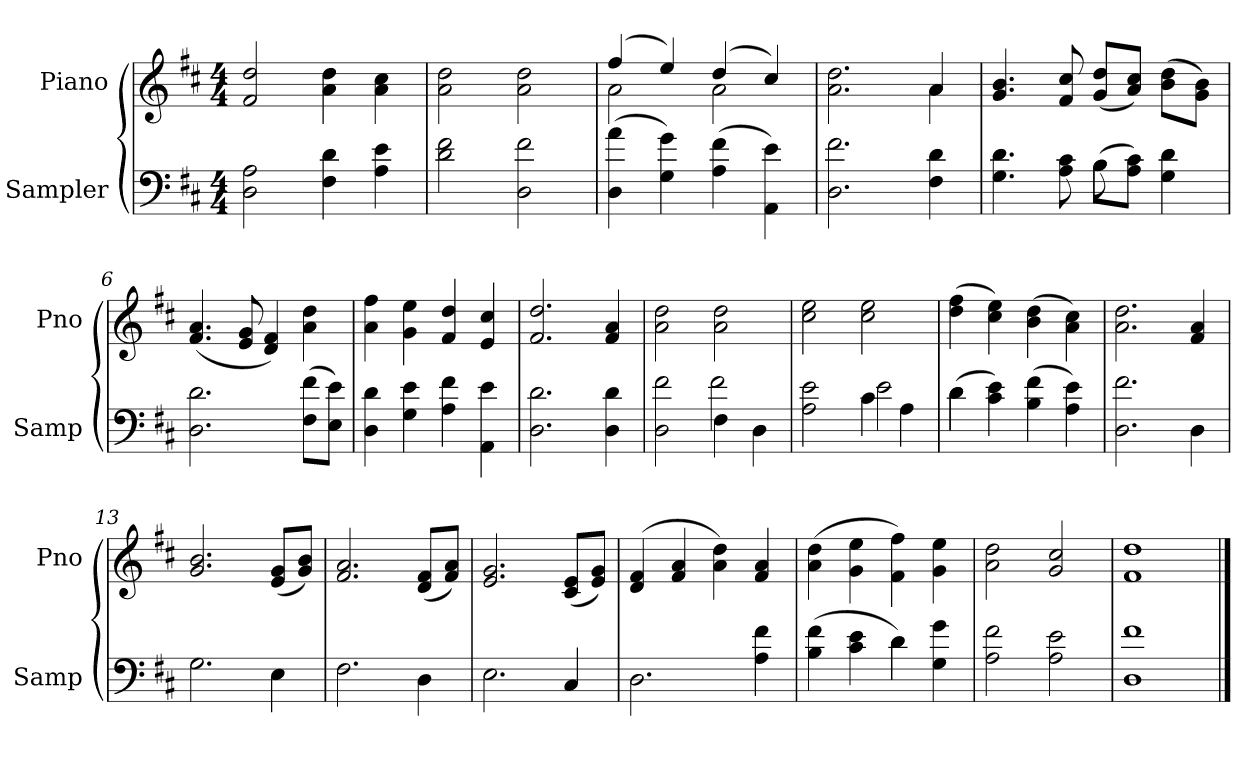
**kern	**kern
*part2	*part1
*staff2	*staff1
*I"Sampler	*I"Piano
*I'Samp	*I'Pno
*clefF4	*clefG2
*k[f#c#]	*k[f#c#]
*D:	*D:
*M4/4	*M4/4
=1	=1
2D 2A	2f# 2dd
4F# 4d	4a 4dd
4A 4e	4a 4cc#
=2	=2
2d 2f#	2a 2dd
2D 2f#	2a 2dd
=3	=3
*	*^
(4D 4a	(4ff#/	2a
4G 4g)	4ee/)	.
(4A 4f#	(4dd/	2a
4AA 4e)	4cc#/)	.
=4	=4	=4
2.D 2.f#	2.a 2.dd	2.ryy
4F# 4d	4a/	4a
*	*v	*v
=5	=5
*^	*
4.G 4.d	2ryy	4.g 4.b
8A 8c#	.	8f# 8cc#
(8B\L	8B	(8g/ 8dd/L
8A\ 8c#\J)	4.ryy	8a/ 8cc#/J)
4G 4d	.	(8b\ 8dd\L
.	.	8g\ 8b\J)
*v	*v	*
=6	=6
2.D 2.d	(4.f# 4.a
.	8e 8g
.	4d 4f#)
(8F#\ 8f#\L	4a 4dd
8E\ 8e\J)	.
=7	=7
4D 4d	4a 4ff#
4G 4e	4g 4ee
4A 4f#	4f# 4dd
4AA 4e	4e 4cc#
=8	=8
2.D 2.d	2.f# 2.dd
4D 4d	4f# 4a
=9	=9
*^	*
2D 2f#	2ryy	2a 2dd
4F#\	2f#	2a 2dd
4D\	.	.
=10	=10	=10
2A 2e	2ryy	2cc# 2ee
4c#\	2e	2cc# 2ee
4A\	.	.
=11	=11	=11
(4d\	4d	(4dd 4ff#
4c# 4e)	2.ryy	4cc# 4ee)
(4B 4f#	.	(4b 4dd
4A 4e)	.	4a 4cc#)
*v	*v	*
=12	=12
2.D 2.f#	2.a 2.dd
4D	4f# 4a
=13	=13
2.G	2.g 2.b
4E	(8e/ 8g/L
.	8g/ 8b/J)
=14	=14
2.F#	2.f# 2.a
4D	(8d/ 8f#/L
.	8f#/ 8a/J)
=15	=15
2.E	2.e 2.g
4C#	(8c#/ 8e/L
.	8e/ 8g/J)
=16	=16
2.D	(4d 4f#
.	4f# 4a
.	4a 4dd)
4A 4f#	4f# 4a
=17	=17
*^	*
(4B 4f#	2ryy	(4a 4dd
4c# 4e	.	4g 4ee
4d\)	4d	4f# 4ff#)
4G 4g	4ryy	4g 4ee
*v	*v	*
=18	=18
2A 2f#	2a 2dd
2A 2e	2g 2cc#
=19	=19
1D 1f#	1f# 1dd
==	==
*-	*-
